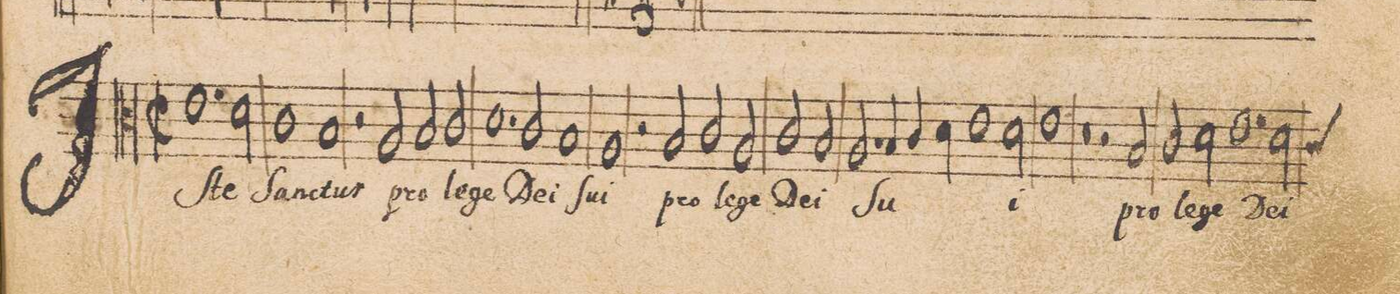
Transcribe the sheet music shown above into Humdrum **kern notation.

**kern	**text
*I"ALTVS.	*
*clefC3	*
*k[]	*
*met(C|)	*
*M2/1	*
1.e	Iſ-
*2\right	*
2d\	-te
=2-	=2-
1c	San-
1B	-ctus
=3-	=3-
2r	.
2A/	pro
2B/	le-
2c/	-ge
=4-	=4-
1.d	De-
2c/	-i
=5-	=5-
1B	ſu-
1A	-i
=6-	=6-
2r	.
2B/	pro
2c/	le-
2A/	-ge
=7-	=7-
2c/	De-
2B/	-i
2.A/	ſu-
4B/	.
=8-	=8-
4c/	.
4d\	.
1e	.
2d\	.
=9-	=9-
1e	-i
0r	.
=10-	=10-
2r	.
2B/	pro
=11-	=11-
2c/	le-
2d\	-ge
1.e	De-
=12-	=12-
2d\	-i
*custos:c	*
*-	*-
